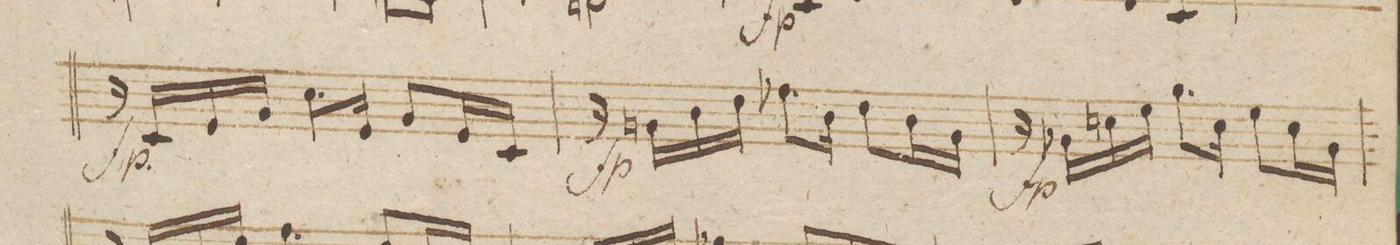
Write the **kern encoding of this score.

**kern	**dynam
*I"Viola.	*
*clefC3	*
*k[b-e-a-d-]	*
*met(c|)	*
*M3/4	*
16r	fp
16D-/LL	.
16F/	.
16A-/JJ	.
8.d-\L	.
16F/Jk	.
8A-/L	.
16F/L	.
16D-/JJ	.
=118	=118
16r	fp
16An\LL	.
16c\	.
16e-\JJ	.
8.g-X\L	.
16c\Jk	.
8e-\L	.
16c\L	.
16A\JJ	.
=119	=119
16r	fp
16A-X\LL	.
16dn\	.
16f\JJ	.
8.a-\L	.
16d\Jk	.
8f\L	.
16d\L	.
16A-\JJ	.
=120	=120
*-	*-
